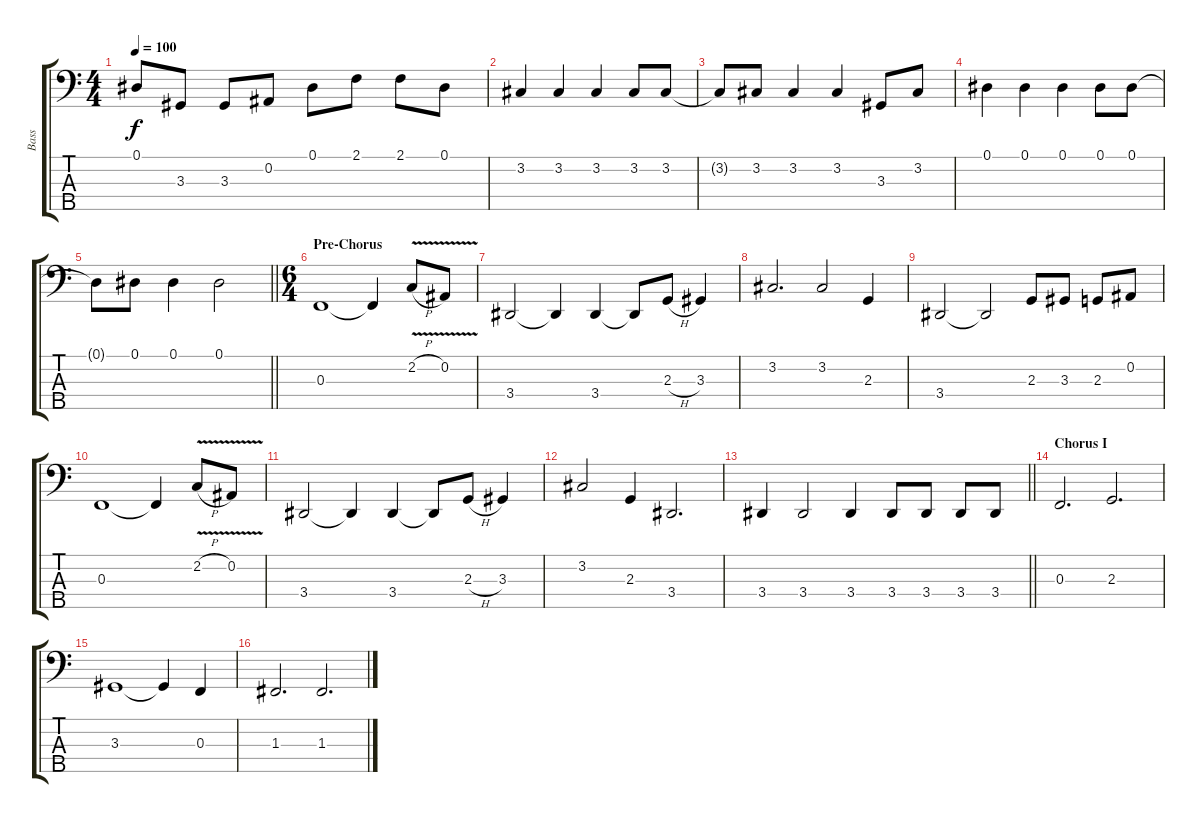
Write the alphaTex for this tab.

\track ("Bass" "Bass") {mute instrument electricbasspick}
\staff {score tabs}
\tuning (Eb2 Bb1 F1 C1 G0) {hide}
\ts (4 4)
\tempo 100
\clef f4
\ks c
0.1{t}.8{dy f} 3.3.8 3.3.8 0.2.8 0.1.8 2.1.8 2.1.8 0.1.8 |
3.2.4 3.2.4 3.2.4 3.2.8 3.2.8 |
3.2{t}.8 3.2.8 3.2.4 3.2.4 3.3.8 3.2.8 |
0.1.4 0.1.4 0.1.4 0.1.8 0.1.8 |
\barLineRight lightlight
0.1{t}.8 0.1.8 0.1.4 0.1.2 |
\ts (6 4)
\section ("" "Pre-Chorus")
0.3.1 0.3{t}.4 2.2{v h}.8 0.2{v}.8 |
3.4.2 3.4{t}.4 3.4.4 3.4{t}.8 2.3{h}.8 3.3.4 |
3.2.2{d} 3.2.2 2.3.4 |
3.4.2 3.4{t}.2 2.3.8 3.3.8 2.3.8 0.2.8 |
0.3.1 0.3{t}.4 2.2{v h}.8 0.2{v}.8 |
3.4.2 3.4{t}.4 3.4.4 3.4{t}.8 2.3{h}.8 3.3.4 |
3.2.2 2.3.4 3.4.2{d} |
\barLineRight lightlight
3.4.4 3.4.2 3.4.4 3.4.8 3.4.8 3.4.8 3.4.8 |
\section ("" "Chorus I")
0.3.2{d} 2.3.2{d} |
3.3.1 3.3{t}.4 0.3.4 |
1.3.2{d} 1.3.2{d}
